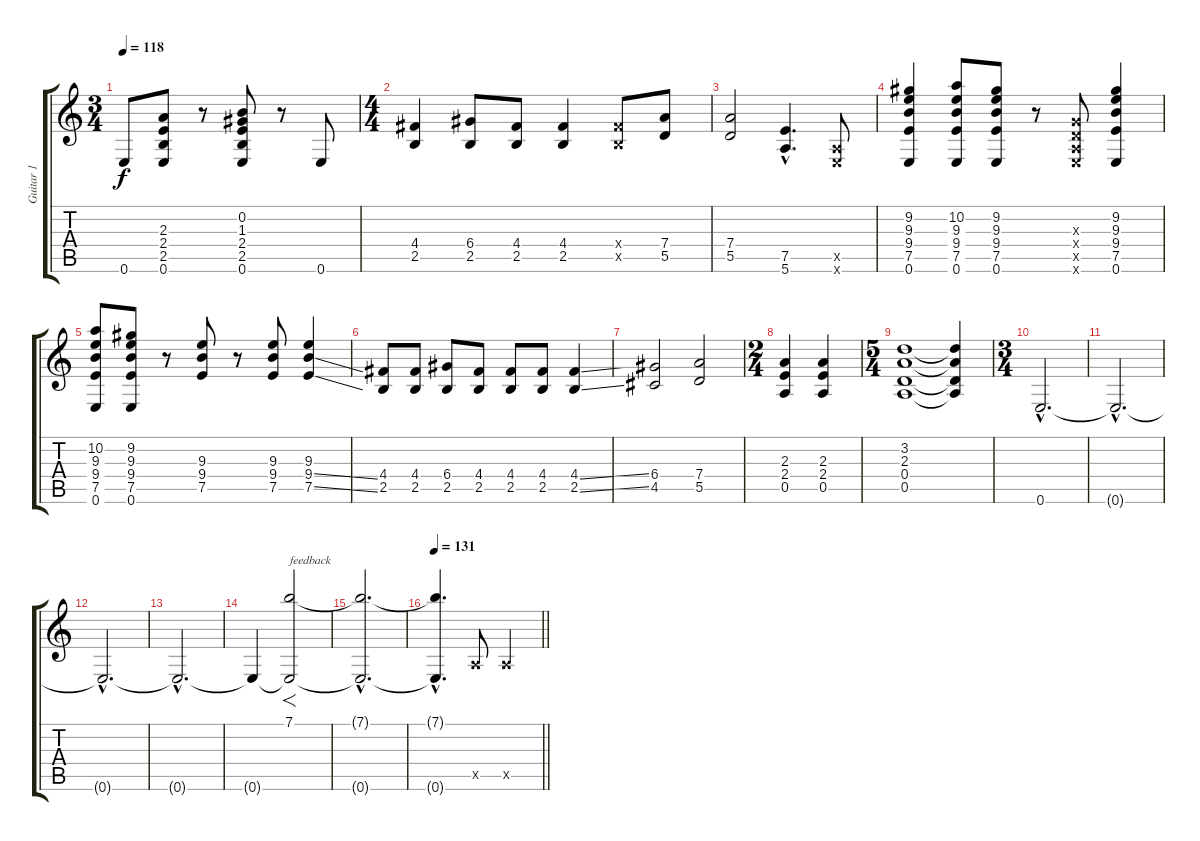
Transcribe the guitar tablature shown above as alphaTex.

\track ("Guitar 1" "Guitar 1") {instrument distortionguitar}
\staff {score tabs}
\tuning (E4 B3 G3 D3 A2 E2) {hide}
\ts (3 4)
\tempo 118
\clef g2
\ks c
0.6.8{dy f} (2.3 2.4 2.5 0.6).8 r.8 (0.2 1.3 2.4 2.5 0.6).8 r.8 0.6.8 |
\ts (4 4)
(4.4 2.5).4 (6.4 2.5).8 (4.4 2.5).8 (4.4 2.5).4 (4.4{x} 2.5{x}).8 (7.4 5.5).8 |
(7.4 5.5).2 (7.5{hac} 5.6{hac}).4{d} (0.5{x} 0.6{x}).8 |
(9.2 9.3 9.4 7.5 0.6).4 (10.2 9.3 9.4 7.5 0.6).8 (9.2 9.3 9.4 7.5 0.6).8 r.8 (0.3{x} 0.4{x} 0.5{x} 0.6{x}).8 (9.2 9.3 9.4 7.5 0.6).4 |
(10.2 9.3 9.4 7.5 0.6).8 (9.2 9.3 9.4 7.5 0.6).8 r.8 (9.3 9.4 7.5).8 r.8 (9.3 9.4 7.5).8 (9.3 9.4{ss} 7.5{ss}).4 |
(4.4 2.5).8 (4.4 2.5).8 (6.4 2.5).8 (4.4 2.5).8 (4.4 2.5).8 (4.4 2.5).8 (4.4{ss} 2.5{ss}).4 |
(6.4 4.5).2 (7.4 5.5).2 |
\ts (2 4)
(2.3 2.4 0.5).4 (2.3 2.4 0.5).4 |
\ts (5 4)
(3.2 2.3 0.4 0.5).1 (3.2{t} 2.3{t} 0.4{t} 0.5{t}).4 |
\ts (3 4)
0.6{hac}.2{d} |
0.6{hac t}.2{d} |
0.6{hac t}.2{d} |
0.6{hac t}.2{d} |
0.6{t}.4 (7.1 0.6{t}).2{f txt "feedback"} |
(7.1{hac t} 0.6{hac t}).2{d} |
\tempo 131
\barLineRight lightlight
(7.1{hac t} 0.6{hac t}).4{d} 0.5{x}.8 0.5{x}.4
